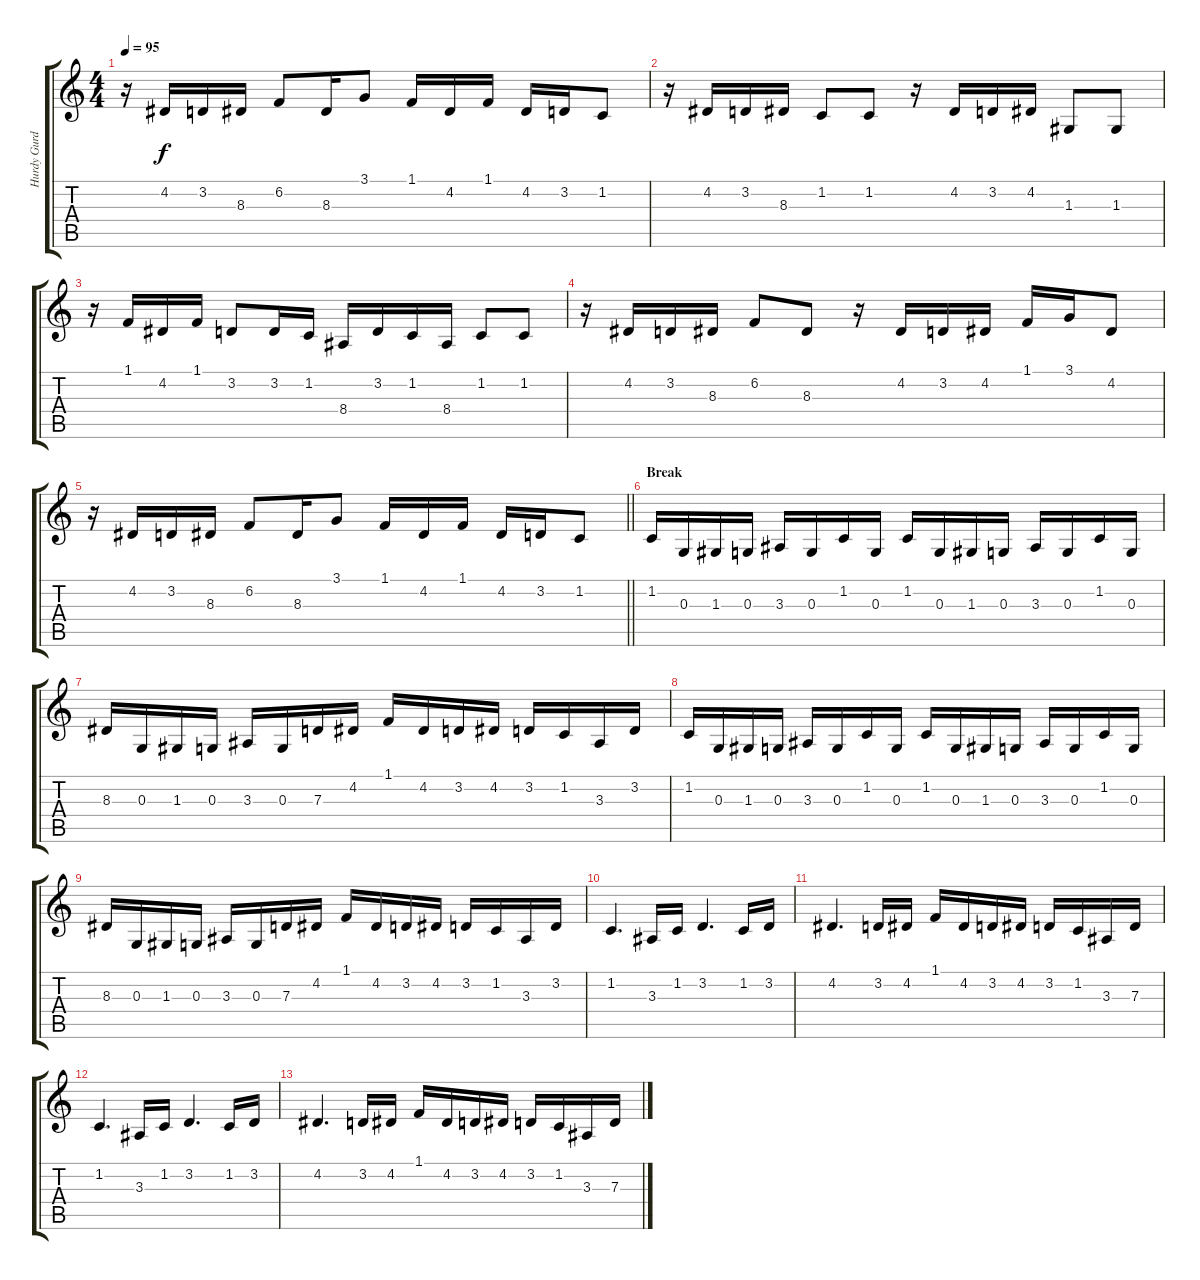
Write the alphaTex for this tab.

\track ("Hurdy Gurdy" "Hurdy Gurd") {instrument fiddle}
\staff {score tabs}
\tuning (E4 B3 G3 D3 A2 E2) {hide}
\ts (4 4)
\tempo 95
\clef g2
\ks c
r.16{dy f} 4.2.16 3.2.16 8.3.16 6.2.8 8.3.16 3.1.8 1.1.16 4.2.16 1.1.16 4.2.16 3.2.16 1.2.8 |
r.16 4.2.16 3.2.16 8.3.16 1.2.8 1.2.8 r.16 4.2.16 3.2.16 4.2.16 1.3.8 1.3.8 |
r.16 1.1.16 4.2.16 1.1.16 3.2.8 3.2.16 1.2.16 8.4.16 3.2.16 1.2.16 8.4.16 1.2.8 1.2.8 |
r.16 4.2.16 3.2.16 8.3.16 6.2.8 8.3.8 r.16 4.2.16 3.2.16 4.2.16 1.1.16 3.1.16 4.2.8 |
\barLineRight lightlight
r.16 4.2.16 3.2.16 8.3.16 6.2.8 8.3.16 3.1.8 1.1.16 4.2.16 1.1.16 4.2.16 3.2.16 1.2.8 |
\section ("" "Break")
1.2.16 0.3.16 1.3.16 0.3.16 3.3.16 0.3.16 1.2.16 0.3.16 1.2.16 0.3.16 1.3.16 0.3.16 3.3.16 0.3.16 1.2.16 0.3.16 |
8.3.16 0.3.16 1.3.16 0.3.16 3.3.16 0.3.16 7.3.16 4.2.16 1.1.16 4.2.16 3.2.16 4.2.16 3.2.16 1.2.16 3.3.16 3.2.16 |
1.2.16 0.3.16 1.3.16 0.3.16 3.3.16 0.3.16 1.2.16 0.3.16 1.2.16 0.3.16 1.3.16 0.3.16 3.3.16 0.3.16 1.2.16 0.3.16 |
8.3.16 0.3.16 1.3.16 0.3.16 3.3.16 0.3.16 7.3.16 4.2.16 1.1.16 4.2.16 3.2.16 4.2.16 3.2.16 1.2.16 3.3.16 3.2.16 |
1.2.4{d} 3.3.16 1.2.16 3.2.4{d} 1.2.16 3.2.16 |
4.2.4{d} 3.2.16 4.2.16 1.1.16 4.2.16 3.2.16 4.2.16 3.2.16 1.2.16 3.3.16 7.3.16 |
1.2.4{d} 3.3.16 1.2.16 3.2.4{d} 1.2.16 3.2.16 |
4.2.4{d} 3.2.16 4.2.16 1.1.16 4.2.16 3.2.16 4.2.16 3.2.16 1.2.16 3.3.16 7.3.16
